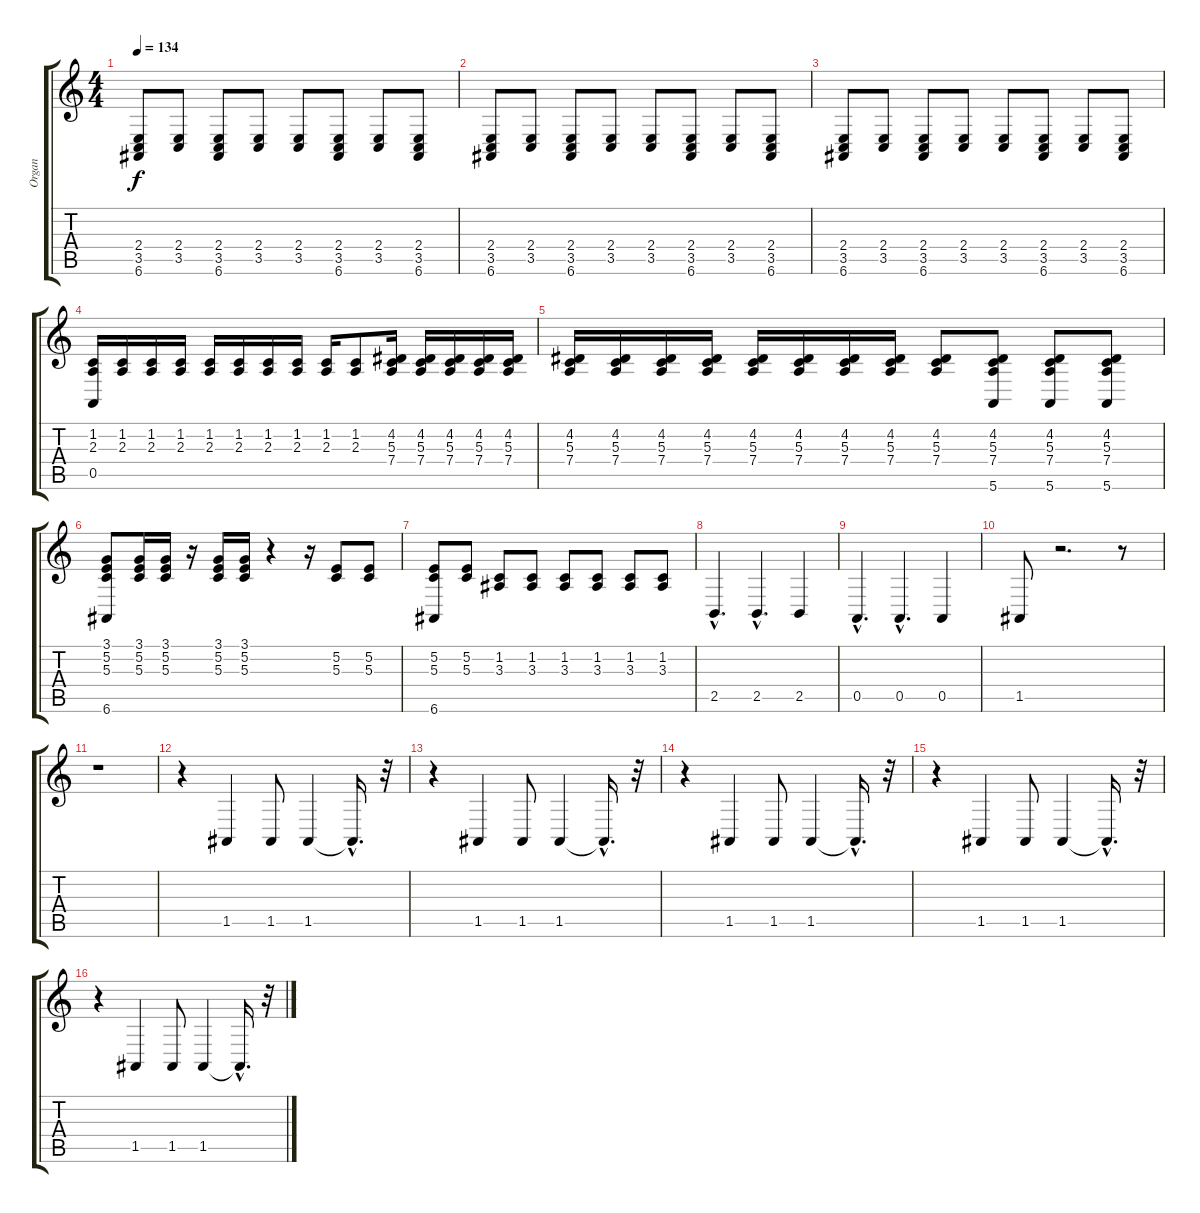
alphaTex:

\track ("Organ" "Organ") {instrument drawbarorgan}
\staff {score tabs}
\tuning (E4 B3 G3 D3 A2 E2) {hide}
\ts (4 4)
\tempo 134
\clef g2
\ks c
(2.4 3.5 6.6).8{dy f} (2.4 3.5).8 (2.4 3.5 6.6).8 (2.4 3.5).8 (2.4 3.5).8 (2.4 3.5 6.6).8 (2.4 3.5).8 (2.4 3.5 6.6).8 |
(2.4 3.5 6.6).8 (2.4 3.5).8 (2.4 3.5 6.6).8 (2.4 3.5).8 (2.4 3.5).8 (2.4 3.5 6.6).8 (2.4 3.5).8 (2.4 3.5 6.6).8 |
(2.4 3.5 6.6).8 (2.4 3.5).8 (2.4 3.5 6.6).8 (2.4 3.5).8 (2.4 3.5).8 (2.4 3.5 6.6).8 (2.4 3.5).8 (2.4 3.5 6.6).8 |
(1.2 2.3 0.5).16 (1.2 2.3).16 (1.2 2.3).16 (1.2 2.3).16 (1.2 2.3).16 (1.2 2.3).16 (1.2 2.3).16 (1.2 2.3).16 (1.2 2.3).16 (1.2 2.3).8 (4.2 5.3 7.4).16 (4.2 5.3 7.4).16 (4.2 5.3 7.4).16 (4.2 5.3 7.4).16 (4.2 5.3 7.4).16 |
(4.2 5.3 7.4).16 (4.2 5.3 7.4).16 (4.2 5.3 7.4).16 (4.2 5.3 7.4).16 (4.2 5.3 7.4).16 (4.2 5.3 7.4).16 (4.2 5.3 7.4).16 (4.2 5.3 7.4).16 (4.2 5.3 7.4).8 (4.2 5.3 7.4 5.6).8 (4.2 5.3 7.4 5.6).8 (4.2 5.3 7.4 5.6).8 |
(3.1 5.2 5.3 6.6).8 (3.1 5.2 5.3).16 (3.1 5.2 5.3).16 r.16 (3.1 5.2 5.3).16 (3.1 5.2 5.3).16 r.4 r.16 (5.2 5.3).8 (5.2 5.3).8 |
(5.2 5.3 6.6).8 (5.2 5.3).8 (1.2 3.3).8 (1.2 3.3).8 (1.2 3.3).8 (1.2 3.3).8 (1.2 3.3).8 (1.2 3.3).8 |
2.5{hac}.4{d} 2.5{hac}.4{d} 2.5.4 |
0.5{hac}.4{d} 0.5{hac}.4{d} 0.5.4 |
1.5.8 r.2{d} r.8 |
r.1 |
r.4 1.5.4 1.5.8 1.5.4 1.5{hac t}.16{d} r.32 |
r.4 1.5.4 1.5.8 1.5.4 1.5{hac t}.16{d} r.32 |
r.4 1.5.4 1.5.8 1.5.4 1.5{hac t}.16{d} r.32 |
r.4 1.5.4 1.5.8 1.5.4 1.5{hac t}.16{d} r.32 |
r.4 1.5.4 1.5.8 1.5.4 1.5{hac t}.16{d} r.32
